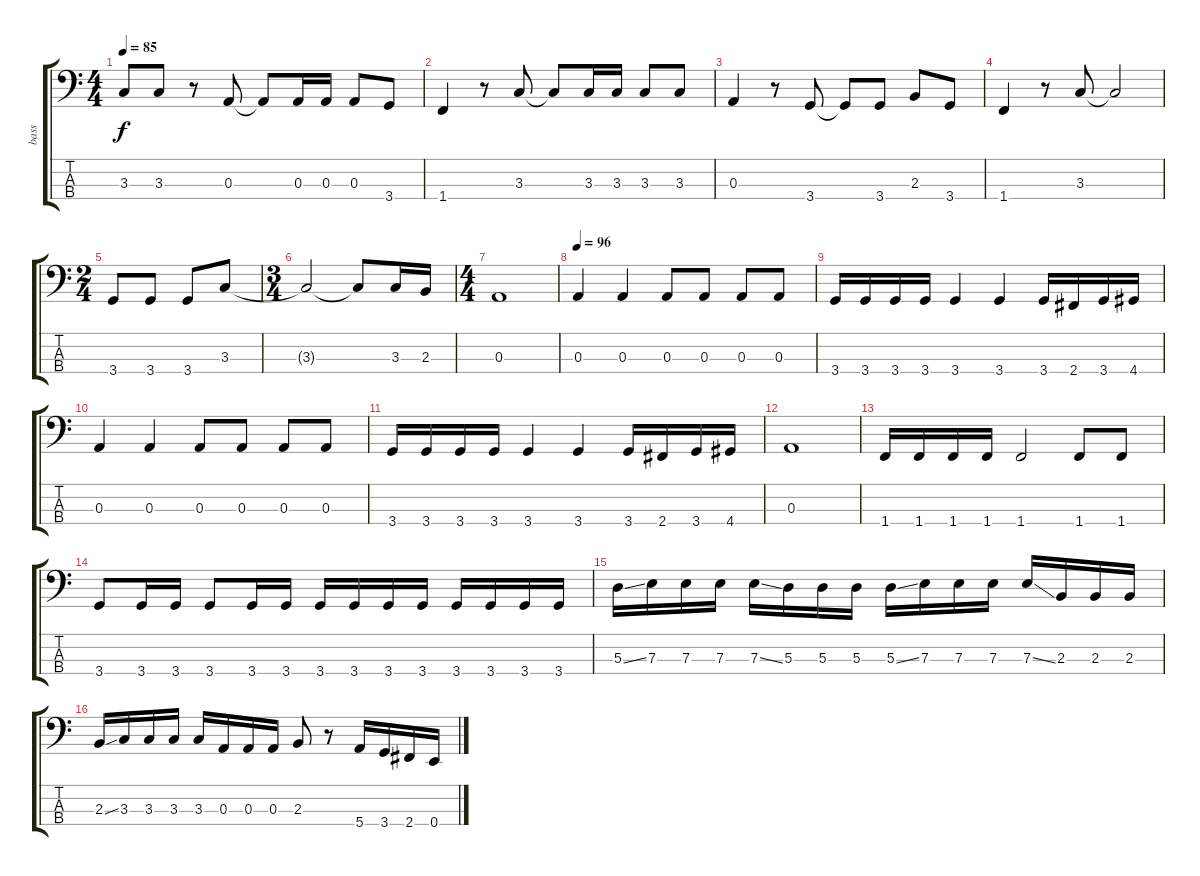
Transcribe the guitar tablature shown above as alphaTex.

\track ("bass" "bass") {instrument electricbassfinger}
\staff {score tabs}
\tuning (G2 D2 A1 E1) {hide}
\ts (4 4)
\tempo 85
\clef f4
\ks c
3.3.8{dy f} 3.3.8 r.8 0.3.8 0.3{t}.8 0.3.16 0.3.16 0.3.8 3.4.8 |
1.4.4 r.8 3.3.8 3.3{t}.8 3.3.16 3.3.16 3.3.8 3.3.8 |
0.3.4 r.8 3.4.8 3.4{t}.8 3.4.8 2.3.8 3.4.8 |
1.4.4 r.8 3.3.8 3.3{t}.2 |
\ts (2 4)
3.4.8 3.4.8 3.4.8 3.3.8 |
\ts (3 4)
3.3{t}.2 3.3{t}.8 3.3.16 2.3.16 |
\ts (4 4)
0.3.1 |
\tempo 96
0.3.4 0.3.4 0.3.8 0.3.8 0.3.8 0.3.8 |
3.4.16 3.4.16 3.4.16 3.4.16 3.4.4 3.4.4 3.4.16 2.4.16 3.4.16 4.4.16 |
0.3.4 0.3.4 0.3.8 0.3.8 0.3.8 0.3.8 |
3.4.16 3.4.16 3.4.16 3.4.16 3.4.4 3.4.4 3.4.16 2.4.16 3.4.16 4.4.16 |
0.3.1 |
1.4.16 1.4.16 1.4.16 1.4.16 1.4.2 1.4.8 1.4.8 |
3.4.8 3.4.16 3.4.16 3.4.8 3.4.16 3.4.16 3.4.16 3.4.16 3.4.16 3.4.16 3.4.16 3.4.16 3.4.16 3.4.16 |
5.3{ss}.16 7.3.16 7.3.16 7.3.16 7.3{ss}.16 5.3.16 5.3.16 5.3.16 5.3{ss}.16 7.3.16 7.3.16 7.3.16 7.3{ss}.16 2.3.16 2.3.16 2.3.16 |
2.3{ss}.16 3.3.16 3.3.16 3.3.16 3.3.16 0.3.16 0.3.16 0.3.16 2.3.8 r.8 5.4.16 3.4.16 2.4.16 0.4.16
